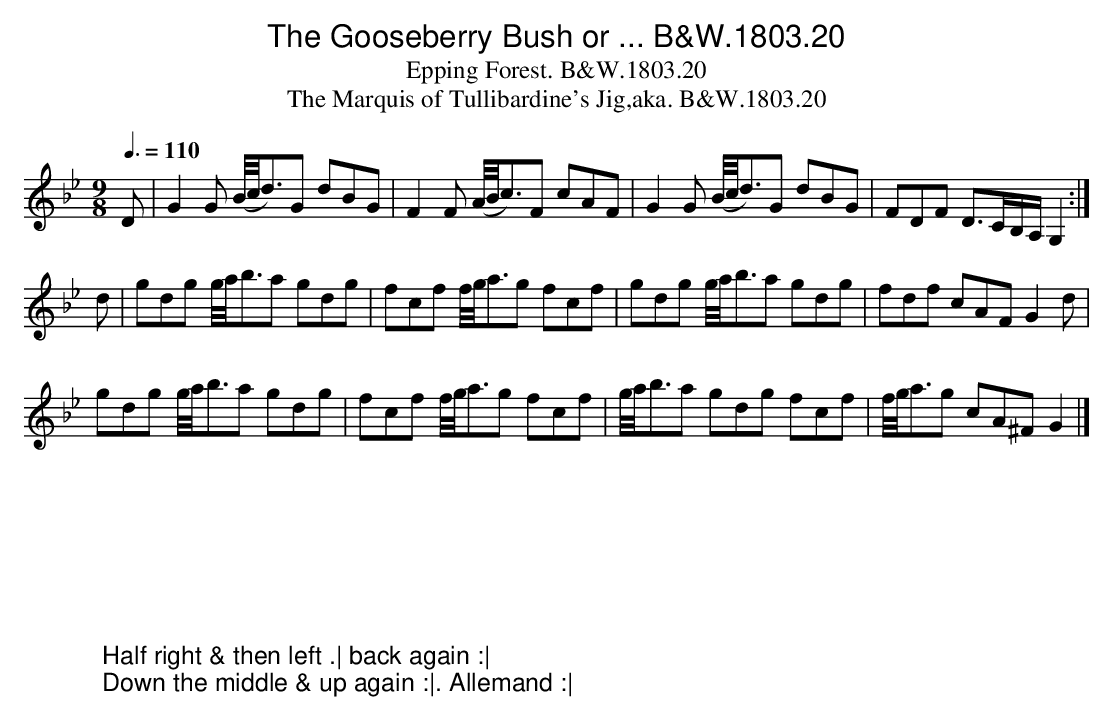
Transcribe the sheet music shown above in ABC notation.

X:1
T:Gooseberry Bush or ... B&W.1803.20, The
T:Epping Forest. B&W.1803.20
T:Marquis of Tullibardine's Jig,aka. B&W.1803.20, The
M:9/8
L:1/8
Q:3/8=110
K:Bb
D|G2G (B//c//d3/)G dBG|F2F (A//B//c3/)F cAF|\
G2G (B//c//d3/)G dBG|FDF D>CB,/A,/ G,2:|
d|gdg g//a//b3/a gdg|fcf f//g//a3/g fcf|\
gdg g//a//b3/a gdg|fdf cAF G2d|
gdg g//a//b3/a gdg|fcf f//g//a3/g fcf|\
g//a//b3/a gdg fcf|f//g//a3/g cA^F G2|]
W:
W:
W:Half right & then left .| back again :|
W:Down the middle & up again :|. Allemand :|
|:
